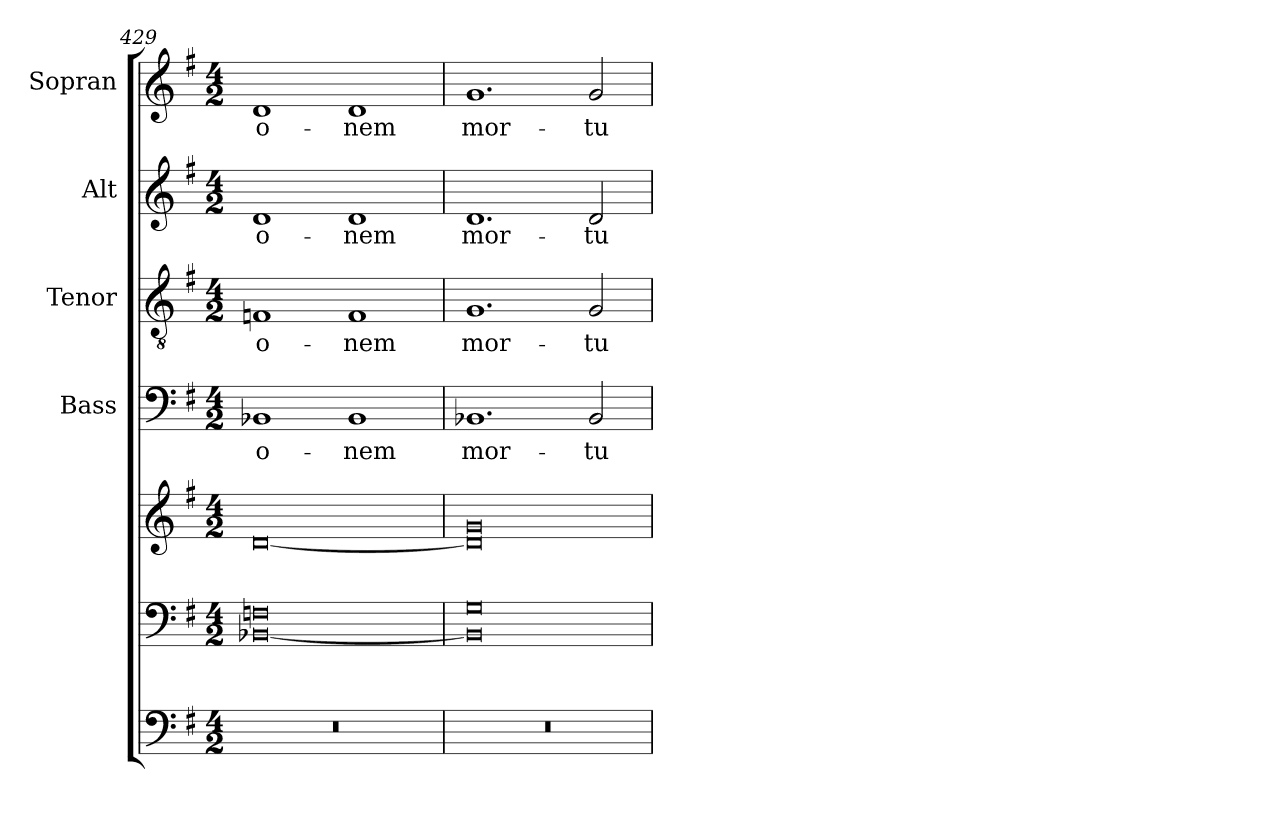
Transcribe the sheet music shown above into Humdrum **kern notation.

**kern	**kern	**kern	**kern	**text	**kern	**text	**kern	**text	**kern	**text
*part6	*part5	*part5	*part4	*part4	*part3	*part3	*part2	*part2	*part1	*part1
*staff7	*staff6	*staff5	*staff4	*staff4	*staff3	*staff3	*staff2	*staff2	*staff1	*staff1
*	*	*	*I"Bass	*	*I"Tenor	*	*I"Alt	*	*I"Sopran	*
*	*	*	*I'B.	*	*I'T.	*	*I'A.	*	*I'S.	*
!!LO:PB:g=z
*clefF4	*clefF4	*clefG2	*clefF4	*	*clefGv2	*	*clefG2	*	*clefG2	*
*k[f#]	*k[f#]	*k[f#]	*k[f#]	*	*k[f#]	*	*k[f#]	*	*k[f#]	*
*G:	*G:	*G:	*G:	*	*G:	*	*G:	*	*G:	*
*M4/2	*M4/2	*M4/2	*M4/2	*	*M4/2	*	*M4/2	*	*M4/2	*
=429	=429	=429	=429	=429	=429	=429	=429	=429	=429	=429
!	!	!	!	!LO:LY:b	!	!LO:LY:b	!	!LO:LY:b	!	!LO:LY:b
0r	[<0BB-X 0Fn	[0d	1BB-X	-o-	1Fn	-o-	1d	-o-	1d	-o-
!	!	!	!	!LO:LY:b	!	!LO:LY:b	!	!LO:LY:b	!	!LO:LY:b
.	.	.	1BB-	-nem	1F	-nem	1d	-nem	1d	-nem
=430	=430	=430	=430	=430	=430	=430	=430	=430	=430	=430
!	!	!	!	!LO:LY:b	!	!LO:LY:b	!	!LO:LY:b	!	!LO:LY:b
0r	0BB-] 0G	0d] 0g	1.BB-X	mor-	1.G	mor-	1.d	mor-	1.g	mor-
!	!	!	!	!LO:LY:b	!	!LO:LY:b	!	!LO:LY:b	!	!LO:LY:b
.	.	.	2BB-/	-tu-	2G/	-tu-	2d/	-tu-	2g/	-tu-
=	=	=	=	=	=	=	=	=	=	=
*-	*-	*-	*-	*-	*-	*-	*-	*-	*-	*-
